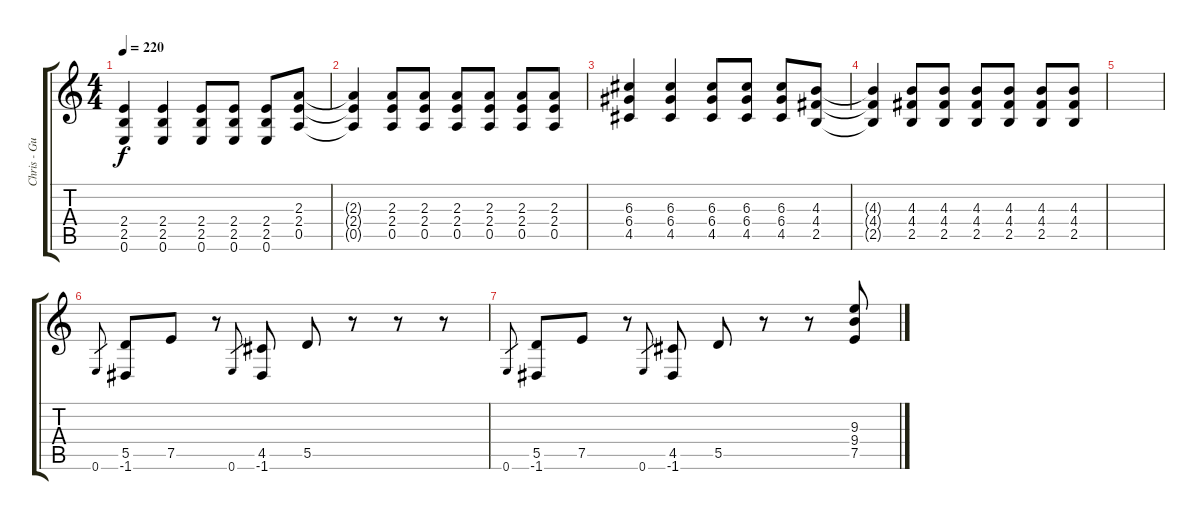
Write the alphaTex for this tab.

\track ("Chris - Guitar" "Chris - Gu") {instrument distortionguitar}
\staff {score tabs}
\tuning (E4 B3 G3 D3 A2 E2) {hide}
\ts (4 4)
\tempo 220
\clef g2
\ks c
(2.4 2.5 0.6).4{dy f} (2.4 2.5 0.6).4 (2.4 2.5 0.6).8 (2.4 2.5 0.6).8 (2.4 2.5 0.6).8 (2.3 2.4 0.5).8 |
(2.3{t} 2.4{t} 0.5{t}).4 (2.3 2.4 0.5).8 (2.3 2.4 0.5).8 (2.3 2.4 0.5).8 (2.3 2.4 0.5).8 (2.3 2.4 0.5).8 (2.3 2.4 0.5).8 |
(6.3 6.4 4.5).4 (6.3 6.4 4.5).4 (6.3 6.4 4.5).8 (6.3 6.4 4.5).8 (6.3 6.4 4.5).8 (4.3 4.4 2.5).8 |
(4.3{t} 4.4{t} 2.5{t}).4 (4.3 4.4 2.5).8 (4.3 4.4 2.5).8 (4.3 4.4 2.5).8 (4.3 4.4 2.5).8 (4.3 4.4 2.5).8 (4.3 4.4 2.5).8 |
|
0.6.8{gr} (5.5 -1.6).8 7.5.8 r.8 0.6.8{gr} (4.5 -1.6).8 5.5.8 r.8 r.8 r.8 |
0.6.8{gr} (5.5 -1.6).8 7.5.8 r.8 0.6.8{gr} (4.5 -1.6).8 5.5.8 r.8 r.8 (9.3 9.4 7.5).8
